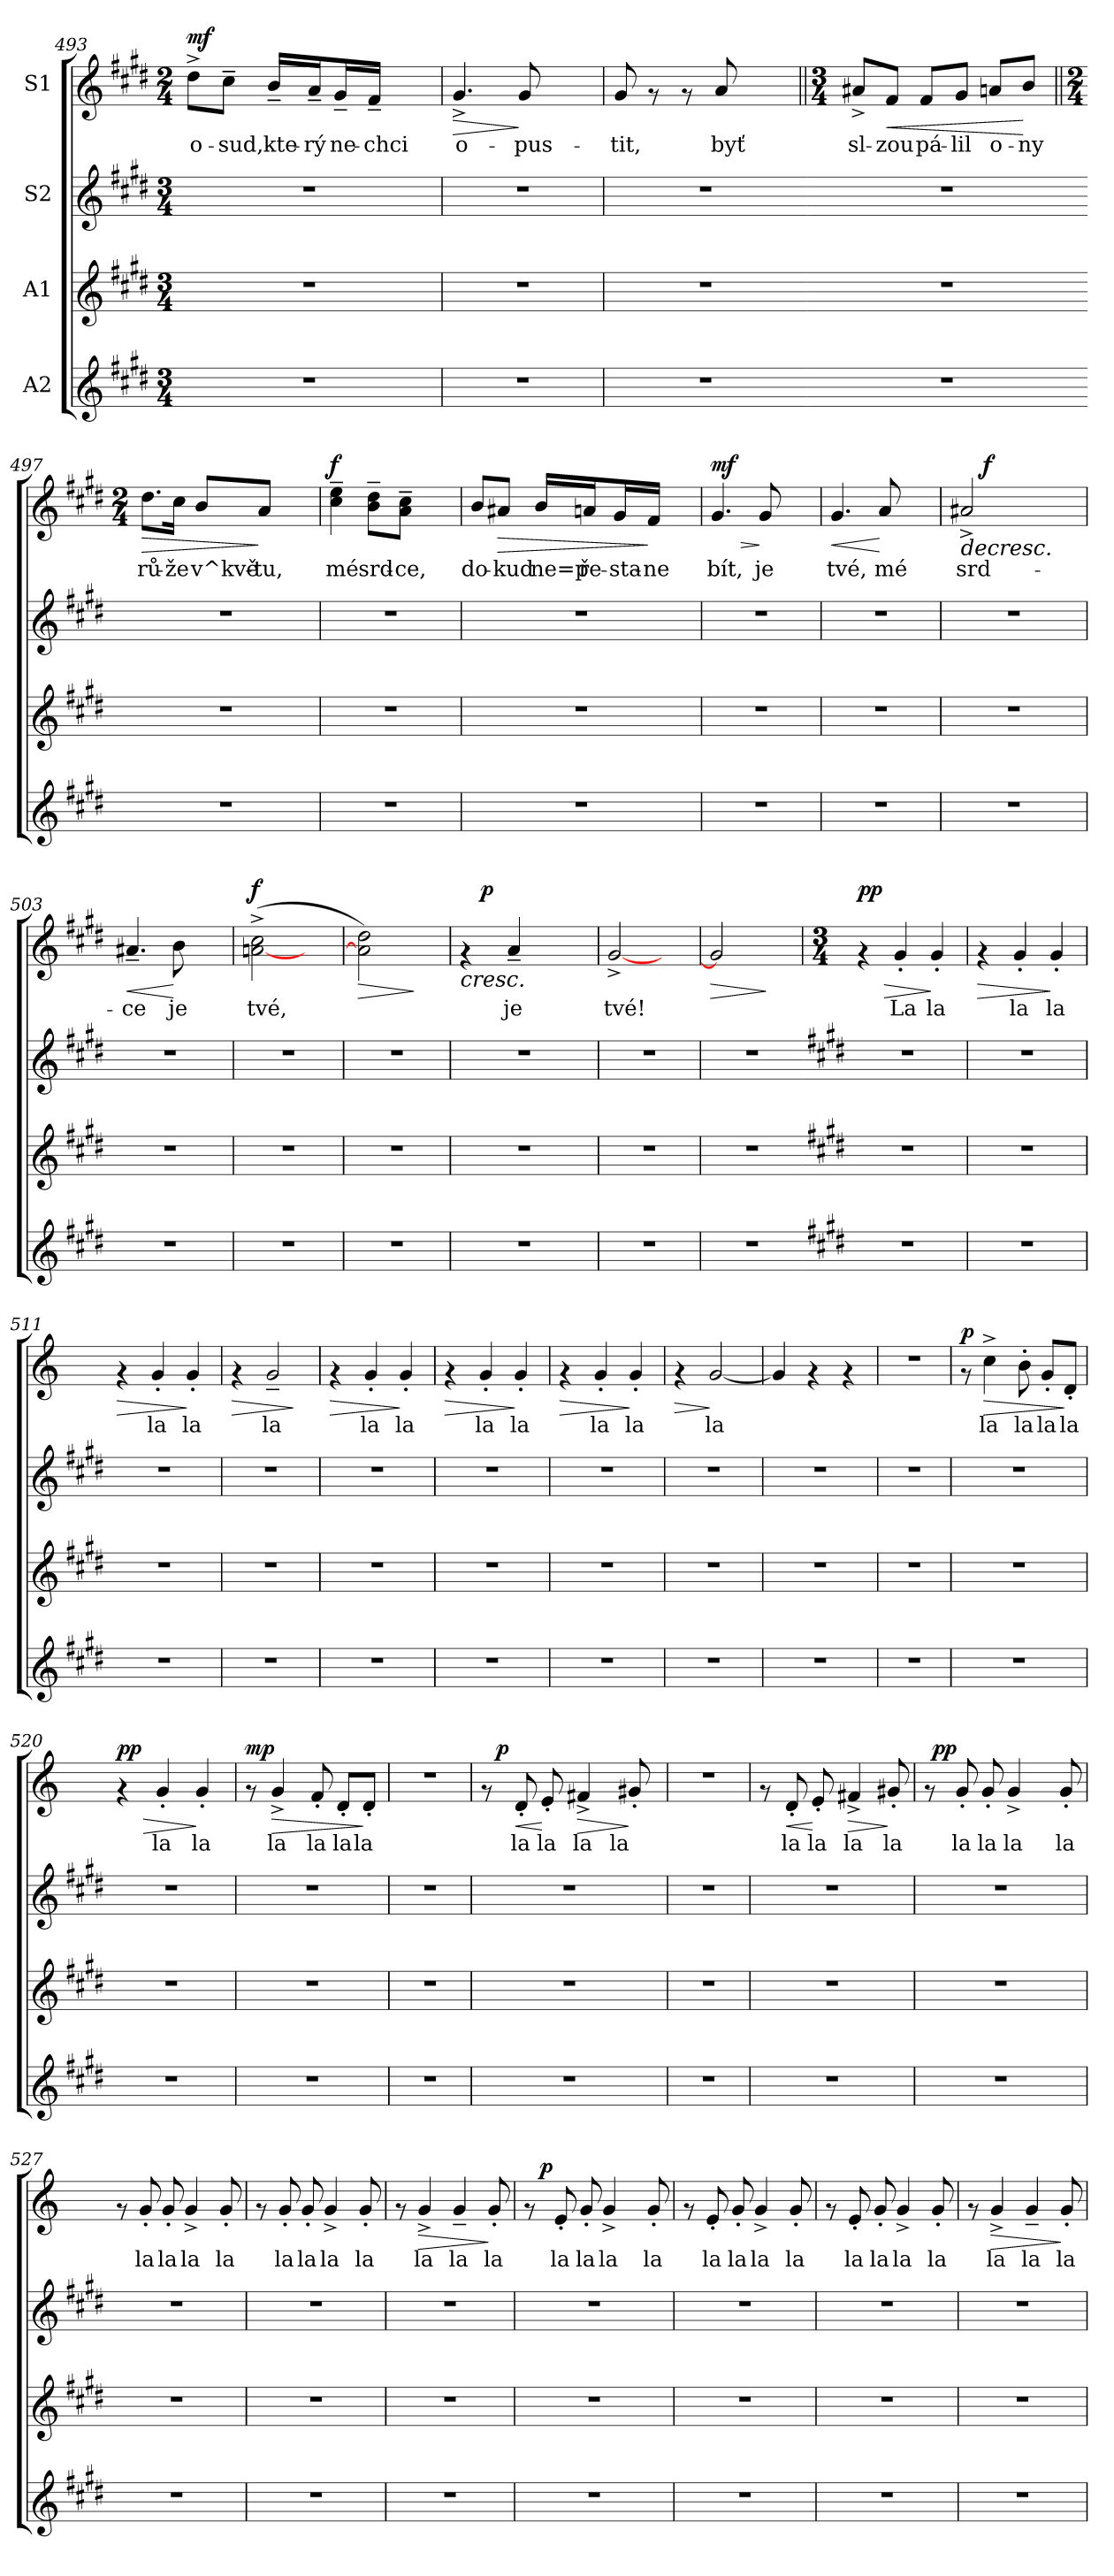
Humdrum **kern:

**kern	**kern	**kern	**kern	**text	**dynam
*part4	*part3	*part2	*part1	*part1	*part1
*staff4	*staff3	*staff2	*staff1	*staff1	*staff1
*I"A2	*I"A1	*I"S2	*I"S1	*	*
!!LO:LB:g=z
*clefG2	*clefG2	*clefG2	*clefG2	*	*
*k[f#c#g#d#]	*k[f#c#g#d#]	*k[f#c#g#d#]	*k[f#c#g#d#]	*	*
*E:	*E:	*E:	*E:	*	*
*M3/4	*M3/4	*M3/4	*M2/4	*	*
=493	=493	=493	=493	=493	=493
!	!	!	!	!LO:LY:b:rj	!LO:DY:a
2.r	2.r	2.r	8dd#^>\L	o-	mf
!	!	!	!	!LO:LY:b:rj	!
.	.	.	8cc#~>\J	-sud,	.
!	!	!	!	!LO:LY:b:rj	!
.	.	.	16b~>/LL	kte-	.
!	!	!	!	!LO:LY:b:rj	!
.	.	.	16a~</J	-rý	.
!	!	!	!	!LO:LY:b:rj	!
.	.	.	16g#~</L	ne-	.
!	!	!	!	!LO:LY:b:rj	!
.	.	.	16f#~</JJ	-chci	.
.	.	.	4ryy	.	.
=494	=494	=494	=494	=494	=494
!	!	!	!	!LO:LY:b:rj	!LO:HP:b
2.r	2.r	2.r	4.g#^</	o-	>
!	!	!	!	!LO:LY:b:rj	!
.	.	.	8g#/	-pus-	]
.	.	.	4ryy	.	.
=495	=495	=495	=495	=495	=495
!	!	!	!	!LO:LY:b:rj	!
2.r	2.r	2.r	8g#/	-tit,	.
.	.	.	8rf	.	.
.	.	.	8rf	.	.
!	!	!	!	!LO:LY:b:rj	!
.	.	.	8a/	byť	.
.	.	.	4ryy	.	.
=496	=496	=496	=496||	=496||	=496||
*	*	*	*M3/4	*	*
!	!	!	!	!LO:LY:b:rj	!
2.r	2.r	2.r	8a#X^</L	sl-	.
!	!	!	!	!LO:LY:b:rj	!LO:HP:b
.	.	.	8f#/J	-zou	<
!	!	!	!	!LO:LY:b:rj	!
.	.	.	8f#/L	pá-	.
!	!	!	!	!LO:LY:b:rj	!
.	.	.	8g#/J	-lil	.
!	!	!	!	!LO:LY:b:rj	!
.	.	.	8an/L	o-	.
!	!	!	!	!LO:LY:b:rj	!
.	.	.	8b/J	-ny	[
!!LO:LB:g=z
=497	=497	=497	=497||	=497||	=497||
*	*	*	*M2/4	*	*
!	!	!	!	!LO:LY:b:rj	!LO:HP:b
2.r	2.r	2.r	8.dd#\L	rů-	>
!	!	!	!	!LO:LY:b:rj	!
.	.	.	16cc#\Jk	-že	.
!	!	!	!	!LO:LY:b:rj	!
.	.	.	8b/L	v^kvě-	.
!	!	!	!	!LO:LY:b:rj	!
.	.	.	8a/J	-tu,	]
.	.	.	4ryy	.	.
=498	=498	=498	=498	=498	=498
!	!	!	!	!LO:LY:b:rj	!LO:DY:a
2.r	2.r	2.r	4ee\~> 4cc#\~>	mé	f
!	!	!	!	!LO:LY:b:rj	!
.	.	.	8dd#~>\ 8b~>\L	srd-	.
!	!	!	!	!LO:LY:b:rj	!
.	.	.	8cc#~>\ 8a~>\J	-ce,	.
.	.	.	4ryy	.	.
=499	=499	=499	=499	=499	=499
!	!	!	!	!LO:LY:b:rj	!
2.r	2.r	2.r	8b/L	do-	.
!	!	!	!	!LO:LY:b:rj	!LO:HP:b
.	.	.	8a#X/J	-kud	>
!	!	!	!	!LO:LY:b:rj	!
.	.	.	16b/LL	ne=p	.
!	!	!	!	!LO:LY:b:rj	!
.	.	.	16an/J	ře-	.
!	!	!	!	!LO:LY:b:rj	!
.	.	.	16g#/L	-sta-	.
!	!	!	!	!LO:LY:b:rj	!
.	.	.	16f#/JJ	-ne	]
.	.	.	4ryy	.	.
=500	=500	=500	=500	=500	=500
!	!	!	!	!LO:LY:b:rj	!LO:HP:b
!	!	!	!	!	!LO:DY:n=1:a
2.r	2.r	2.r	4.g#/	bít,	> mf
!	!	!	!	!LO:LY:b:rj	!
.	.	.	8g#/	je	]
.	.	.	4ryy	.	.
=501	=501	=501	=501	=501	=501
!	!	!	!	!LO:LY:b:rj	!LO:HP:b
2.r	2.r	2.r	4.g#/	tvé,	<
!	!	!	!	!LO:LY:b:rj	!
.	.	.	8a/	mé	[
.	.	.	4ryy	.	.
!!LO:PB:g=z
=502	=502	=502	=502	=502	=502
!	!	!	!LO:TX:a:i:t=più	!	!
!	!	!	!	!LO:LY:b:rj	!LO:HP:b
*	*	*	*^	*	*
2.r	2.r	2.r	2a#X^</	16..ryy	srd-	>
!	!	!	!	!	!	!LO:DY:a
.	.	.	.	2ryy	.	f
.	.	.	4ryy	.	.	]
.	.	.	.	8ryy	.	.
.	.	.	.	64ryy	.	.
=503	=503	=503	=503	=503	=503	=503
!	!	!	!	!	!LO:LY:b:rj	!LO:HP:b
*	*	*	*v	*v	*	*
2.r	2.r	2.r	4.a#X~</	-ce	<
!	!	!	!	!LO:LY:b:rj	!
.	.	.	8b\	je	[
.	.	.	4ryy	.	.
=504	=504	=504	=504	=504	=504
!	!	!	!	!LO:LY:b:rj	!LO:DY:a
2.r	2.r	2.r	(>2cc#\^> [<2an\^>	tvé,	f
.	.	.	4ryy	.	.
=505	=505	=505	=505	=505	=505
!	!	!	!	!LO:LY:b:rj	!LO:HP:b
2.r	2.r	2.r	2dd#\ 2a\])	.	>
.	.	.	4ryy	.	]
=506	=506	=506	=506	=506	=506
!	!	!	!	!	!LO:HP:b
*	*	*	*^	*	*
2.r	2.r	2.r	4rf	16.ryy	.	<
!	!	!	!	!	!	!LO:DY:a
.	.	.	.	2ryy	.	p
!	!	!	!	!	!LO:LY:b:rj	!
.	.	.	4a~</	.	je	[
.	.	.	4ryy	.	.	.
.	.	.	.	8ryy	.	.
.	.	.	.	32ryy	.	.
=507	=507	=507	=507	=507	=507	=507
!	!	!	!	!	!LO:LY:b:rj	!
*	*	*	*v	*v	*	*
2.r	2.r	2.r	[<2g#^</	tvé!	.
.	.	.	4ryy	.	.
=508	=508	=508	=508	=508	=508
!	!	!	!	!LO:LY:b:rj	!LO:HP:b
2.r	2.r	2.r	2g#/]	.	>
.	.	.	4ryy	.	]
=509	=509	=509	=509!	=509!	=509!
*	*	*	*k[]	*	*
*	*	*	*C:	*	*
*	*	*	*M3/4	*	*
!	!	!	!	!	!LO:HP:b
!	!	!	!	!	!LO:DY:n=1:a
2.r	2.r	2.r	4rf	.	> pp
!	!	!	!	!LO:LY:b:rj	!
.	.	.	4g'</	La	.
!	!	!	!	!LO:LY:b:rj	!
.	.	.	4g'</	la	]
=510	=510	=510	=510	=510	=510
!	!	!	!	!	!LO:HP:b
2.r	2.r	2.r	4rf	.	>
!	!	!	!	!LO:LY:b:rj	!
.	.	.	4g'</	la	.
!	!	!	!	!LO:LY:b:rj	!
.	.	.	4g'</	la	]
=511	=511	=511	=511	=511	=511
!	!	!	!	!	!LO:HP:b
2.r	2.r	2.r	4rf	.	>
!	!	!	!	!LO:LY:b:rj	!
.	.	.	4g'</	la	.
!	!	!	!	!LO:LY:b:rj	!
.	.	.	4g'</	la	]
=512	=512	=512	=512	=512	=512
!	!	!	!	!	!LO:HP:b
2.r	2.r	2.r	4rf	.	>
!	!	!	!	!LO:LY:b:rj	!
.	.	.	2g~</	la	.
.	.	.	.	.	]
=513	=513	=513	=513	=513	=513
!	!	!	!	!	!LO:HP:b
2.r	2.r	2.r	4rf	.	>
!	!	!	!	!LO:LY:b:rj	!
.	.	.	4g'</	la	.
!	!	!	!	!LO:LY:b:rj	!
.	.	.	4g'</	la	]
=514	=514	=514	=514	=514	=514
!	!	!	!	!	!LO:HP:b
2.r	2.r	2.r	4rf	.	>
!	!	!	!	!LO:LY:b:rj	!
.	.	.	4g'</	la	.
!	!	!	!	!LO:LY:b:rj	!
.	.	.	4g'</	la	]
=515	=515	=515	=515	=515	=515
!	!	!	!	!	!LO:HP:b
2.r	2.r	2.r	4rf	.	>
!	!	!	!	!LO:LY:b:rj	!
.	.	.	4g'</	la	.
!	!	!	!	!LO:LY:b:rj	!
.	.	.	4g'</	la	]
=516	=516	=516	=516	=516	=516
!	!	!	!	!	!LO:HP:b
2.r	2.r	2.r	4rf	.	>
!	!	!	!	!LO:LY:b:rj	!
.	.	.	[<2g/	la	]
=517	=517	=517	=517	=517	=517
!	!	!	!	!LO:LY:b:rj	!
2.r	2.r	2.r	4g/]	.	.
.	.	.	4rf	.	.
.	.	.	4rf	.	.
!!LO:LB:g=z
=518	=518	=518	=518	=518	=518
2.r	2.r	2.r	2.r	.	.
=519	=519	=519	=519	=519	=519
!	!	!	!	!	!LO:DY:a
2.r	2.r	2.r	8rf	.	p
!	!	!	!	!LO:LY:b:rj	!LO:HP:b
.	.	.	4cc^>\	la	>
!	!	!	!	!LO:LY:b:rj	!
.	.	.	8b'>\	la	.
!	!	!	!	!LO:LY:b:rj	!
.	.	.	8g'</L	la	.
!	!	!	!	!LO:LY:b:rj	!
.	.	.	8d'</J	la	]
=520	=520	=520	=520	=520	=520
!	!	!	!	!	!LO:HP:b
!	!	!	!	!	!LO:DY:n=1:a
2.r	2.r	2.r	4rf	.	> pp
!	!	!	!	!LO:LY:b:rj	!
.	.	.	4g'</	la	.
!	!	!	!	!LO:LY:b:rj	!
.	.	.	4g'</	la	]
=521	=521	=521	=521	=521	=521
!	!	!	!	!	!LO:DY:a
2.r	2.r	2.r	8rf	.	mp
!	!	!	!	!LO:LY:b:rj	!LO:HP:b
.	.	.	4g^</	la	>
!	!	!	!	!LO:LY:b:rj	!
.	.	.	8f'</	la	.
!	!	!	!	!LO:LY:b:rj	!
.	.	.	8d'</L	la	.
!	!	!	!	!LO:LY:b:rj	!
.	.	.	8d'</J	la	]
=522	=522	=522	=522	=522	=522
2.r	2.r	2.r	2.r	.	.
=523	=523	=523	=523	=523	=523
*	*	*	*^	*	*
2.r	2.r	2.r	8rf	32.ryy	.	.
!	!	!	!	!	!	!LO:DY:a
.	.	.	.	2ryy	.	p
!	!	!	!	!	!LO:LY:b:rj	!LO:HP:b
.	.	.	8d'</	.	la	<
!	!	!	!	!	!LO:LY:b:rj	!
.	.	.	8e'</	.	la	[
!	!	!	!	!	!LO:LY:b:rj	!LO:HP:b
.	.	.	4f#X^</	.	la	>
.	.	.	.	8ryy	.	.
!	!	!	!	!	!LO:LY:b:rj	!
.	.	.	8g#X'</	.	la	]
.	.	.	.	16ryy	.	.
.	.	.	.	64ryy	.	.
*	*	*	*v	*v	*	*
=524	=524	=524	=524	=524	=524
2.r	2.r	2.r	2.r	.	.
!!LO:LB:g=z
=525	=525	=525	=525	=525	=525
2.r	2.r	2.r	8rf	.	.
!	!	!	!	!LO:LY:b:rj	!LO:HP:b
.	.	.	8d'</	la	<
!	!	!	!	!LO:LY:b:rj	!
.	.	.	8e'</	la	[
!	!	!	!	!LO:LY:b:rj	!LO:HP:b
.	.	.	4f#X^</	la	>
!	!	!	!	!LO:LY:b:rj	!
.	.	.	8g#X'</	la	]
=526	=526	=526	=526	=526	=526
*	*	*	*^	*	*
2.r	2.r	2.r	8rf	64ryy	.	.
!	!	!	!	!	!	!LO:DY:a
.	.	.	.	2ryy	.	pp
!	!	!	!	!	!LO:LY:b:rj	!
.	.	.	8g'</	.	la	.
!	!	!	!	!	!LO:LY:b:rj	!
.	.	.	8g'</	.	la	.
!	!	!	!	!	!LO:LY:b:rj	!
.	.	.	4g^</	.	la	.
.	.	.	.	8...ryy	.	.
!	!	!	!	!	!LO:LY:b:rj	!
.	.	.	8g'</	.	la	.
*	*	*	*v	*v	*	*
=527	=527	=527	=527	=527	=527
2.r	2.r	2.r	8rf	.	.
!	!	!	!	!LO:LY:b:rj	!
.	.	.	8g'</	la	.
!	!	!	!	!LO:LY:b:rj	!
.	.	.	8g'</	la	.
!	!	!	!	!LO:LY:b:rj	!
.	.	.	4g^</	la	.
!	!	!	!	!LO:LY:b:rj	!
.	.	.	8g'</	la	.
=528	=528	=528	=528	=528	=528
2.r	2.r	2.r	8rf	.	.
!	!	!	!	!LO:LY:b:rj	!
.	.	.	8g'</	la	.
!	!	!	!	!LO:LY:b:rj	!
.	.	.	8g'</	la	.
!	!	!	!	!LO:LY:b:rj	!
.	.	.	4g^</	la	.
!	!	!	!	!LO:LY:b:rj	!
.	.	.	8g'</	la	.
=529	=529	=529	=529	=529	=529
2.r	2.r	2.r	8rf	.	.
!	!	!	!	!LO:LY:b:rj	!LO:HP:b
.	.	.	4g^</	la	>
!	!	!	!	!LO:LY:b:rj	!
.	.	.	4g~</	la	.
!	!	!	!	!LO:LY:b:rj	!
.	.	.	8g'</	la	]
=530	=530	=530	=530	=530	=530
*	*	*	*^	*	*
2.r	2.r	2.r	8rf	16ryy	.	.
!	!	!	!	!	!	!LO:DY:a
.	.	.	.	2ryy	.	p
!	!	!	!	!	!LO:LY:b:rj	!
.	.	.	8e'</	.	la	.
!	!	!	!	!	!LO:LY:b:rj	!
.	.	.	8g'</	.	la	.
!	!	!	!	!	!LO:LY:b:rj	!
.	.	.	4g^</	.	la	.
.	.	.	.	8.ryy	.	.
!	!	!	!	!	!LO:LY:b:rj	!
.	.	.	8g'</	.	la	.
*	*	*	*v	*v	*	*
!!LO:LB:g=z
=531	=531	=531	=531	=531	=531
2.r	2.r	2.r	8rf	.	.
!	!	!	!	!LO:LY:b:rj	!
.	.	.	8e'</	la	.
!	!	!	!	!LO:LY:b:rj	!
.	.	.	8g'</	la	.
!	!	!	!	!LO:LY:b:rj	!
.	.	.	4g^</	la	.
!	!	!	!	!LO:LY:b:rj	!
.	.	.	8g'</	la	.
=532	=532	=532	=532	=532	=532
2.r	2.r	2.r	8rf	.	.
!	!	!	!	!LO:LY:b:rj	!
.	.	.	8e'</	la	.
!	!	!	!	!LO:LY:b:rj	!
.	.	.	8g'</	la	.
!	!	!	!	!LO:LY:b:rj	!
.	.	.	4g^</	la	.
!	!	!	!	!LO:LY:b:rj	!
.	.	.	8g'</	la	.
=533	=533	=533	=533	=533	=533
2.r	2.r	2.r	8rf	.	.
!	!	!	!	!LO:LY:b:rj	!LO:HP:b
.	.	.	4g^</	la	>
!	!	!	!	!LO:LY:b:rj	!
.	.	.	4g~</	la	.
!	!	!	!	!LO:LY:b:rj	!
.	.	.	8g'</	la	]
=	=	=	=	=	=
*-	*-	*-	*-	*-	*-
